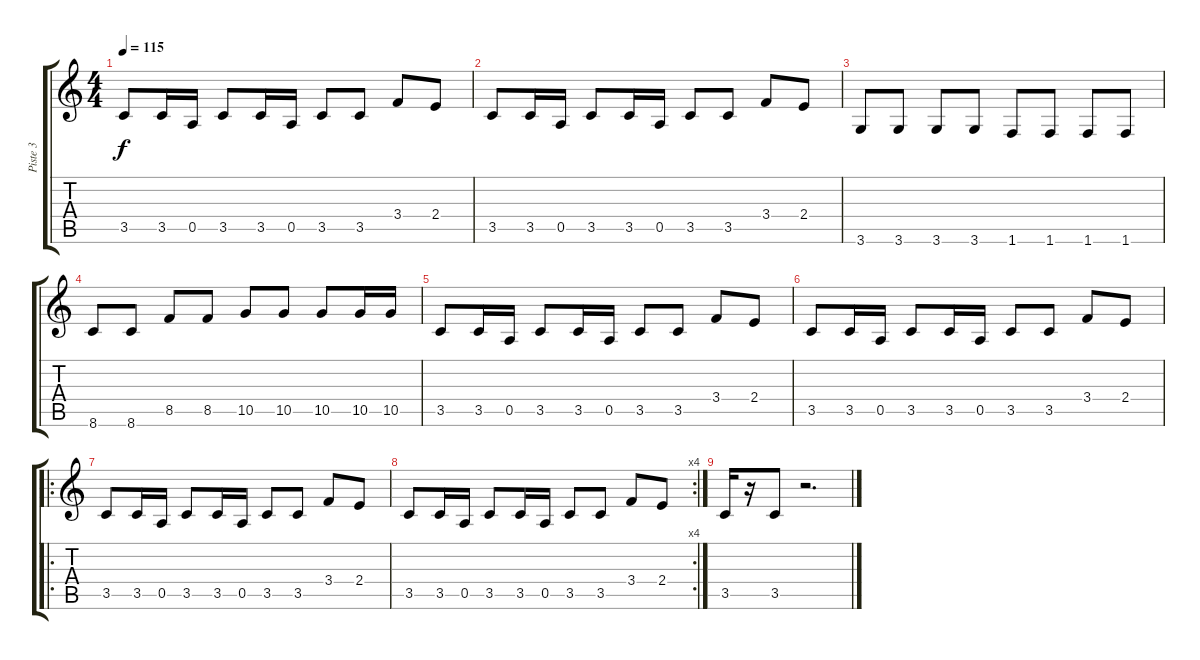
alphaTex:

\track ("Piste 3" "Piste 3") {instrument electricbassfinger}
\staff {score tabs}
\tuning (E4 B3 G3 D3 A2 E2) {hide}
\ts (4 4)
\tempo 115
\clef g2
\ks c
3.5.8{dy f} 3.5.16 0.5.16 3.5.8 3.5.16 0.5.16 3.5.8 3.5.8 3.4.8 2.4.8 |
3.5.8 3.5.16 0.5.16 3.5.8 3.5.16 0.5.16 3.5.8 3.5.8 3.4.8 2.4.8 |
3.6.8 3.6.8 3.6.8 3.6.8 1.6.8 1.6.8 1.6.8 1.6.8 |
8.6.8 8.6.8 8.5.8 8.5.8 10.5.8 10.5.8 10.5.8 10.5.16 10.5.16 |
3.5.8 3.5.16 0.5.16 3.5.8 3.5.16 0.5.16 3.5.8 3.5.8 3.4.8 2.4.8 |
3.5.8 3.5.16 0.5.16 3.5.8 3.5.16 0.5.16 3.5.8 3.5.8 3.4.8 2.4.8 |
\ro
3.5.8 3.5.16 0.5.16 3.5.8 3.5.16 0.5.16 3.5.8 3.5.8 3.4.8 2.4.8 |
\rc 4
3.5.8 3.5.16 0.5.16 3.5.8 3.5.16 0.5.16 3.5.8 3.5.8 3.4.8 2.4.8 |
3.5.16 r.16 3.5.8 r.2{d}
